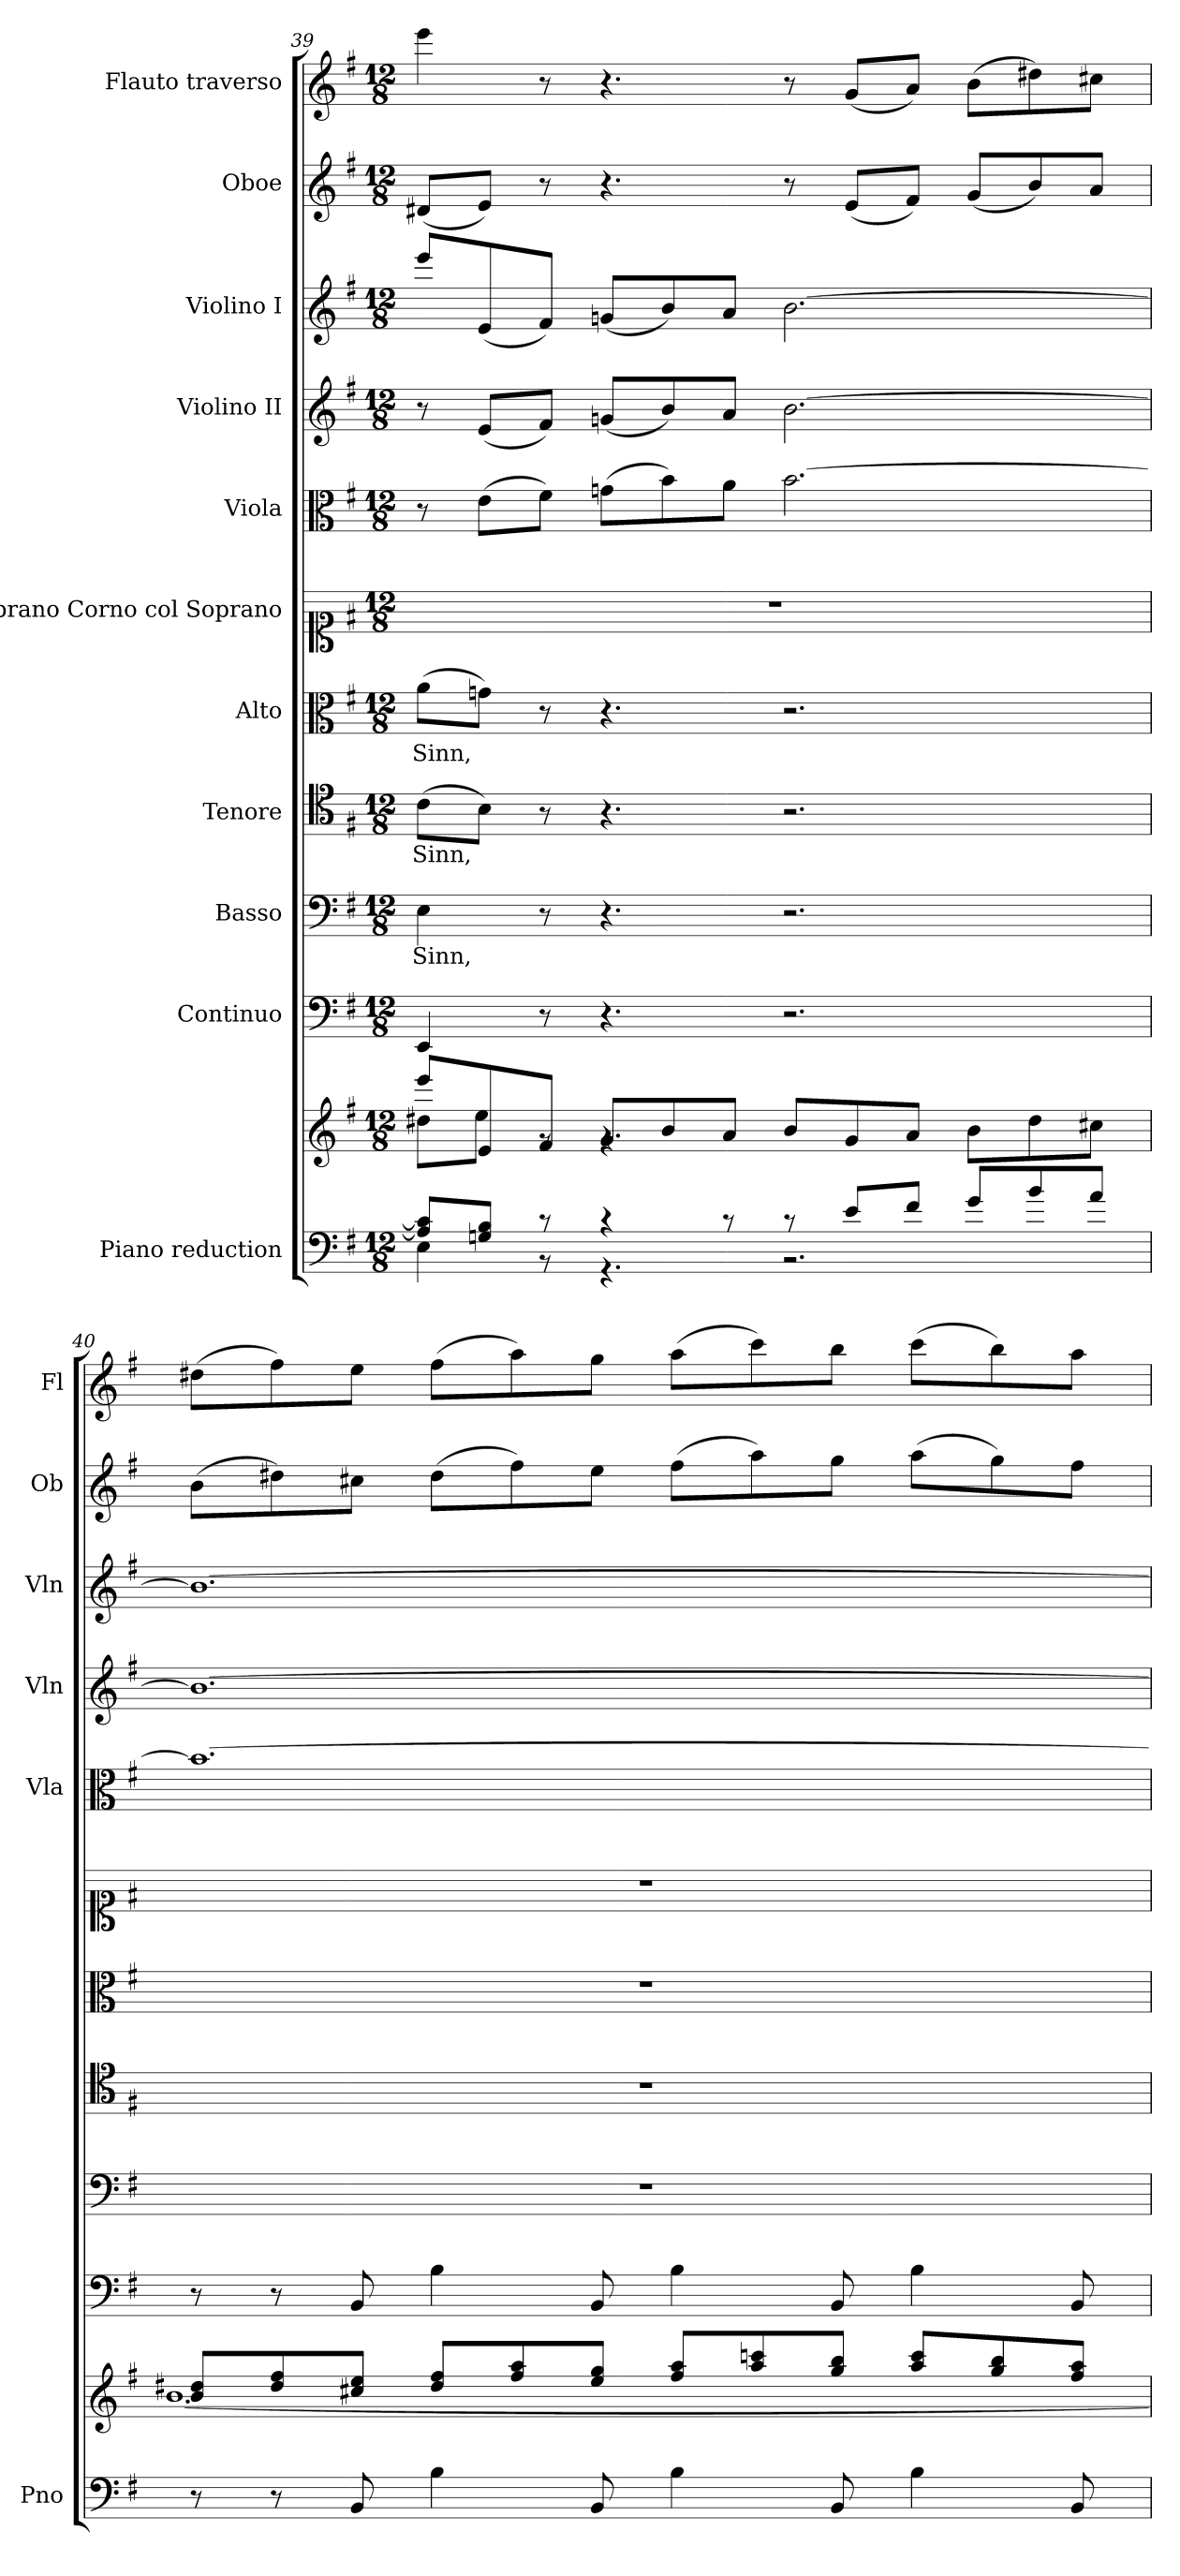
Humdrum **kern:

**kern	**kern	**kern	**kern	**text	**kern	**text	**kern	**text	**kern	**kern	**kern	**kern	**kern	**kern
*part11	*part11	*part10	*part9	*part9	*part8	*part8	*part7	*part7	*part6	*part5	*part4	*part3	*part2	*part1
*staff12	*staff11	*staff10	*staff9	*staff9	*staff8	*staff8	*staff7	*staff7	*staff6	*staff5	*staff4	*staff3	*staff2	*staff1
*I"Piano reduction	*	*I"Continuo	*I"Basso	*	*I"Tenore	*	*I"Alto	*	*I"Soprano Corno col Soprano	*I"Viola	*I"Violino II	*I"Violino I	*I"Oboe	*I"Flauto traverso
*I'Pno	*	*	*	*	*	*	*	*	*	*I'Vla	*I'Vln	*I'Vln	*I'Ob	*I'Fl
*clefF4	*clefG2	*clefF4	*clefF4	*	*clefC4	*	*clefC3	*	*clefC1	*clefC3	*clefG2	*clefG2	*clefG2	*clefG2
*k[f#]	*k[f#]	*k[f#]	*k[f#]	*	*k[f#]	*	*k[f#]	*	*k[f#]	*k[f#]	*k[f#]	*k[f#]	*k[f#]	*k[f#]
*M12/8	*M12/8	*M12/8	*M12/8	*	*M12/8	*	*M12/8	*	*M12/8	*M12/8	*M12/8	*M12/8	*M12/8	*M12/8
=39	=39	=39	=39	=39	=39	=39	=39	=39	=39	=39	=39	=39	=39	=39
*^	*^	*	*	*	*	*	*	*	*	*	*	*	*	*
!	!	!	!	!	!	!LO:LY:b	!	!LO:LY:b	!	!LO:LY:b	!	!	!	!	!	!
8A/] 8c/]L	4E\	8eee/L	8dd#X\L	4EE/	4E\	Sinn,	(>8c\L	Sinn,	(>8a\L	Sinn,	1.r	8r	8r	8eee/L	(<8d#X/L	4eee\
8Gn/ 8B/J	.	8e/	8ee\J	.	.	.	8B\J)	.	8gn\J)	.	.	(>8e\L	(<8e/L	(<8e/	8e/J)	.
8r	8r	8f#/J	8rg	8r	8r	.	8r	.	8r	.	.	8f#\J)	8f#/J)	8f#/J)	8r	8r
4r	4.r	8g/L	4.rg	4.r	4.r	.	4.r	.	4.r	.	.	(>8gn\L	(<8gn/L	(<8gn/L	4.r	4.r
.	.	8b/	.	.	.	.	.	.	.	.	.	8b\)	8b/)	8b/)	.	.
8r	.	8a/J	.	.	.	.	.	.	.	.	.	8a\J	8a/J	8a/J	.	.
8r	2.r	8b/L	2.ryy	2.r	2.r	.	2.r	.	2.r	.	.	[2.b\	[2.b\	[2.b\	8r	8r
8e/L	.	8g/	.	.	.	.	.	.	.	.	.	.	.	.	(<8e/L	(<8g/L
8f#/J	.	8a/J	.	.	.	.	.	.	.	.	.	.	.	.	8f#/J)	8a/J)
8g/L	.	8b\L	.	.	.	.	.	.	.	.	.	.	.	.	(<8g/L	(>8b\L
8b/	.	8dd#\	.	.	.	.	.	.	.	.	.	.	.	.	8b/)	8dd#X\)
8a/J	.	8cc#X\J	.	.	.	.	.	.	.	.	.	.	.	.	8a/J	8cc#X\J
*v	*v	*	*	*	*	*	*	*	*	*	*	*	*	*	*	*
=40	=40	=40	=40	=40	=40	=40	=40	=40	=40	=40	=40	=40	=40	=40	=40
8r	8b/ 8dd#X/L	[1.b	8r	1.r	.	1.r	.	1.r	.	1.r	1.b_	1.b_	1.b_	(>8b\L	(>8dd#X\L
8r	8dd#/ 8ff#/	.	8r	.	.	.	.	.	.	.	.	.	.	8dd#X\)	8ff#\)
8BB/	8cc#X/ 8ee/J	.	8BB/	.	.	.	.	.	.	.	.	.	.	8cc#X\J	8ee\J
4B\	8dd#/ 8ff#/L	.	4B\	.	.	.	.	.	.	.	.	.	.	(>8dd#\L	(>8ff#\L
.	8ff#/ 8aa/	.	.	.	.	.	.	.	.	.	.	.	.	8ff#\)	8aa\)
8BB/	8ee/ 8gg/J	.	8BB/	.	.	.	.	.	.	.	.	.	.	8ee\J	8gg\J
4B\	8ff#/ 8aa/L	.	4B\	.	.	.	.	.	.	.	.	.	.	(>8ff#\L	(>8aa\L
.	8aa/ 8cccn/	.	.	.	.	.	.	.	.	.	.	.	.	8aa\)	8ccc\)
8BB/	8gg/ 8bb/J	.	8BB/	.	.	.	.	.	.	.	.	.	.	8gg\J	8bb\J
4B\	8aa/ 8ccc/L	.	4B\	.	.	.	.	.	.	.	.	.	.	(>8aa\L	(>8ccc\L
.	8gg/ 8bb/	.	.	.	.	.	.	.	.	.	.	.	.	8gg\)	8bb\)
8BB/	8ff#/ 8aa/J	.	8BB/	.	.	.	.	.	.	.	.	.	.	8ff#\J	8aa\J
*	*v	*v	*	*	*	*	*	*	*	*	*	*	*	*	*
=	=	=	=	=	=	=	=	=	=	=	=	=	=	=
*-	*-	*-	*-	*-	*-	*-	*-	*-	*-	*-	*-	*-	*-	*-
